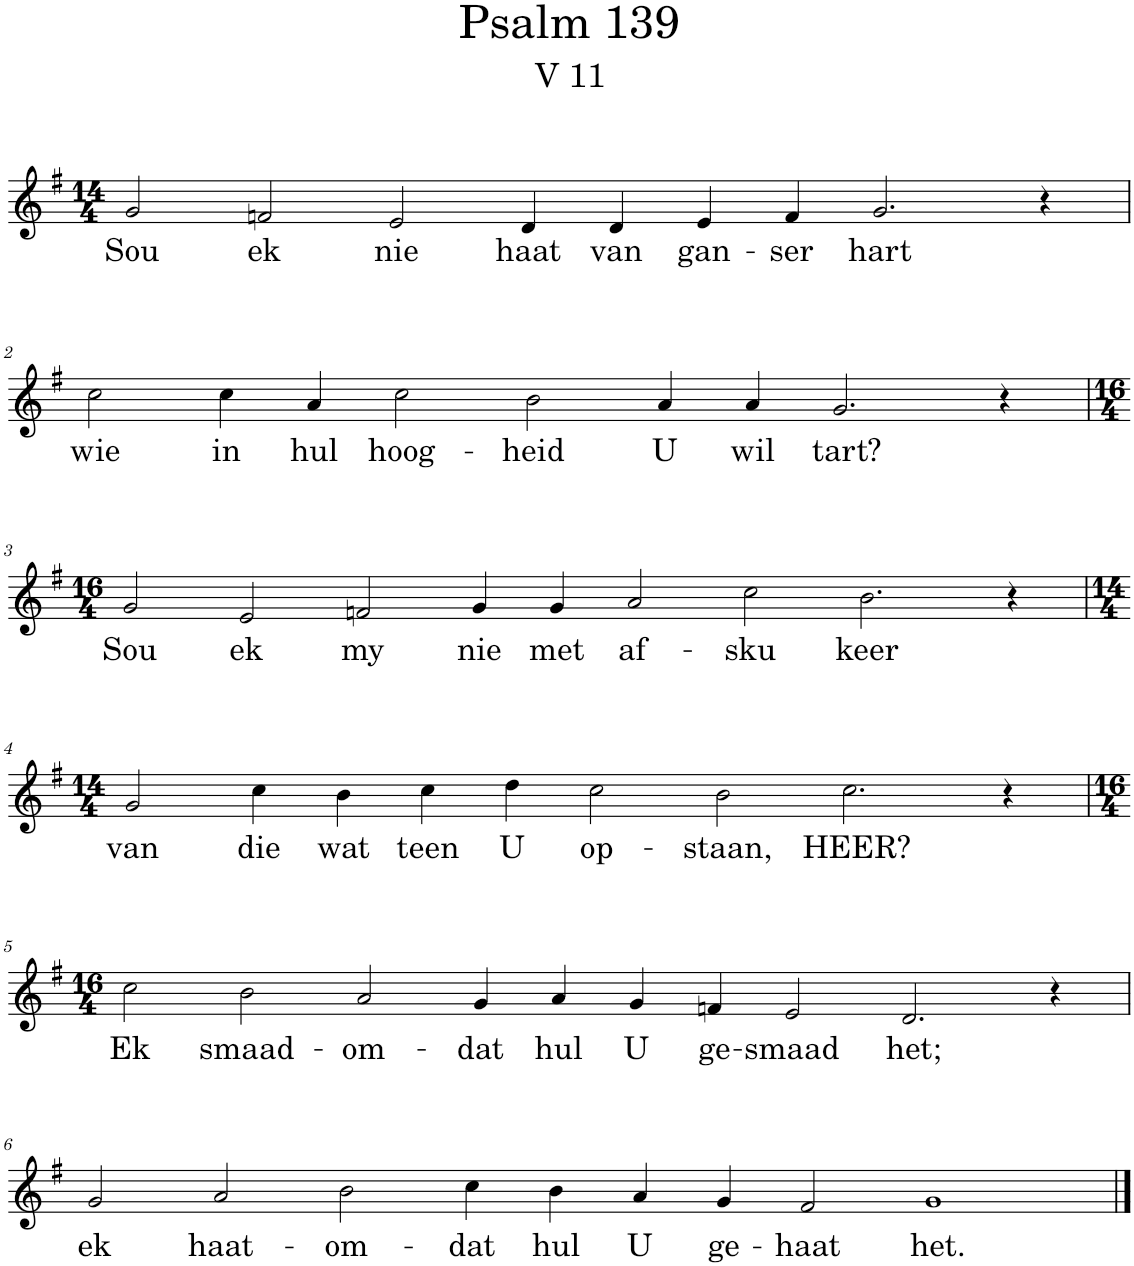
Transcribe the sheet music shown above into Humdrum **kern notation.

**kern	**text
*part1	*part1
*staff1	*staff1
*I"Pipe Organ	*
*I'Org.	*
*clefG2	*
*k[f#]	*
*M14/4	*
=1	=1
!	!LO:LY:b
2g/	Sou
!	!LO:LY:b
2fn/	ek
!	!LO:LY:b
2e/	nie
!	!LO:LY:b
4d/	haat
!	!LO:LY:b
4d/	van
!	!LO:LY:b
4e/	gan-
!	!LO:LY:b
4f/	-ser
!	!LO:LY:b
2.g/	hart
4r	.
!!LO:LB:g=z
=2	=2
!	!LO:LY:b
2cc\	wie
!	!LO:LY:b
4cc\	in
!	!LO:LY:b
4a/	hul
!	!LO:LY:b
2cc\	hoog-
!	!LO:LY:b
2b\	-heid
!	!LO:LY:b
4a/	U
!	!LO:LY:b
4a/	wil
!	!LO:LY:b
2.g/	tart?
4r	.
!!LO:LB:g=z
=3	=3
*M16/4	*
!	!LO:LY:b
2g/	Sou
!	!LO:LY:b
2e/	ek
!	!LO:LY:b
2fn/	my
!	!LO:LY:b
4g/	nie
!	!LO:LY:b
4g/	met
!	!LO:LY:b
2a/	af-
!	!LO:LY:b
2cc\	-sku
!	!LO:LY:b
2.b\	keer
4r	.
!!LO:LB:g=z
=4	=4
*M14/4	*
!	!LO:LY:b
2g/	van
!	!LO:LY:b
4cc\	die
!	!LO:LY:b
4b\	wat
!	!LO:LY:b
4cc\	teen
!	!LO:LY:b
4dd\	U
!	!LO:LY:b
2cc\	op-
!	!LO:LY:b
2b\	-staan,
!	!LO:LY:b
2.cc\	HEER?
4r	.
!!LO:LB:g=z
=5	=5
*M16/4	*
!	!LO:LY:b
2cc\	Ek
!	!LO:LY:b
2b\	smaad-
!	!LO:LY:b
2a/	-om-
!	!LO:LY:b
4g/	-dat
!	!LO:LY:b
4a/	hul
!	!LO:LY:b
4g/	U
!	!LO:LY:b
4fn/	ge-
!	!LO:LY:b
2e/	-smaad
!	!LO:LY:b
2.d/	het;
4r	.
!!LO:LB:g=z
=6	=6
!	!LO:LY:b
2g/	ek
!	!LO:LY:b
2a/	haat-
!	!LO:LY:b
2b\	-om-
!	!LO:LY:b
4cc\	-dat
!	!LO:LY:b
4b\	hul
!	!LO:LY:b
4a/	U
!	!LO:LY:b
4g/	ge-
!	!LO:LY:b
2f#/	-haat
!	!LO:LY:b
1g	het.
==	==
*-	*-
